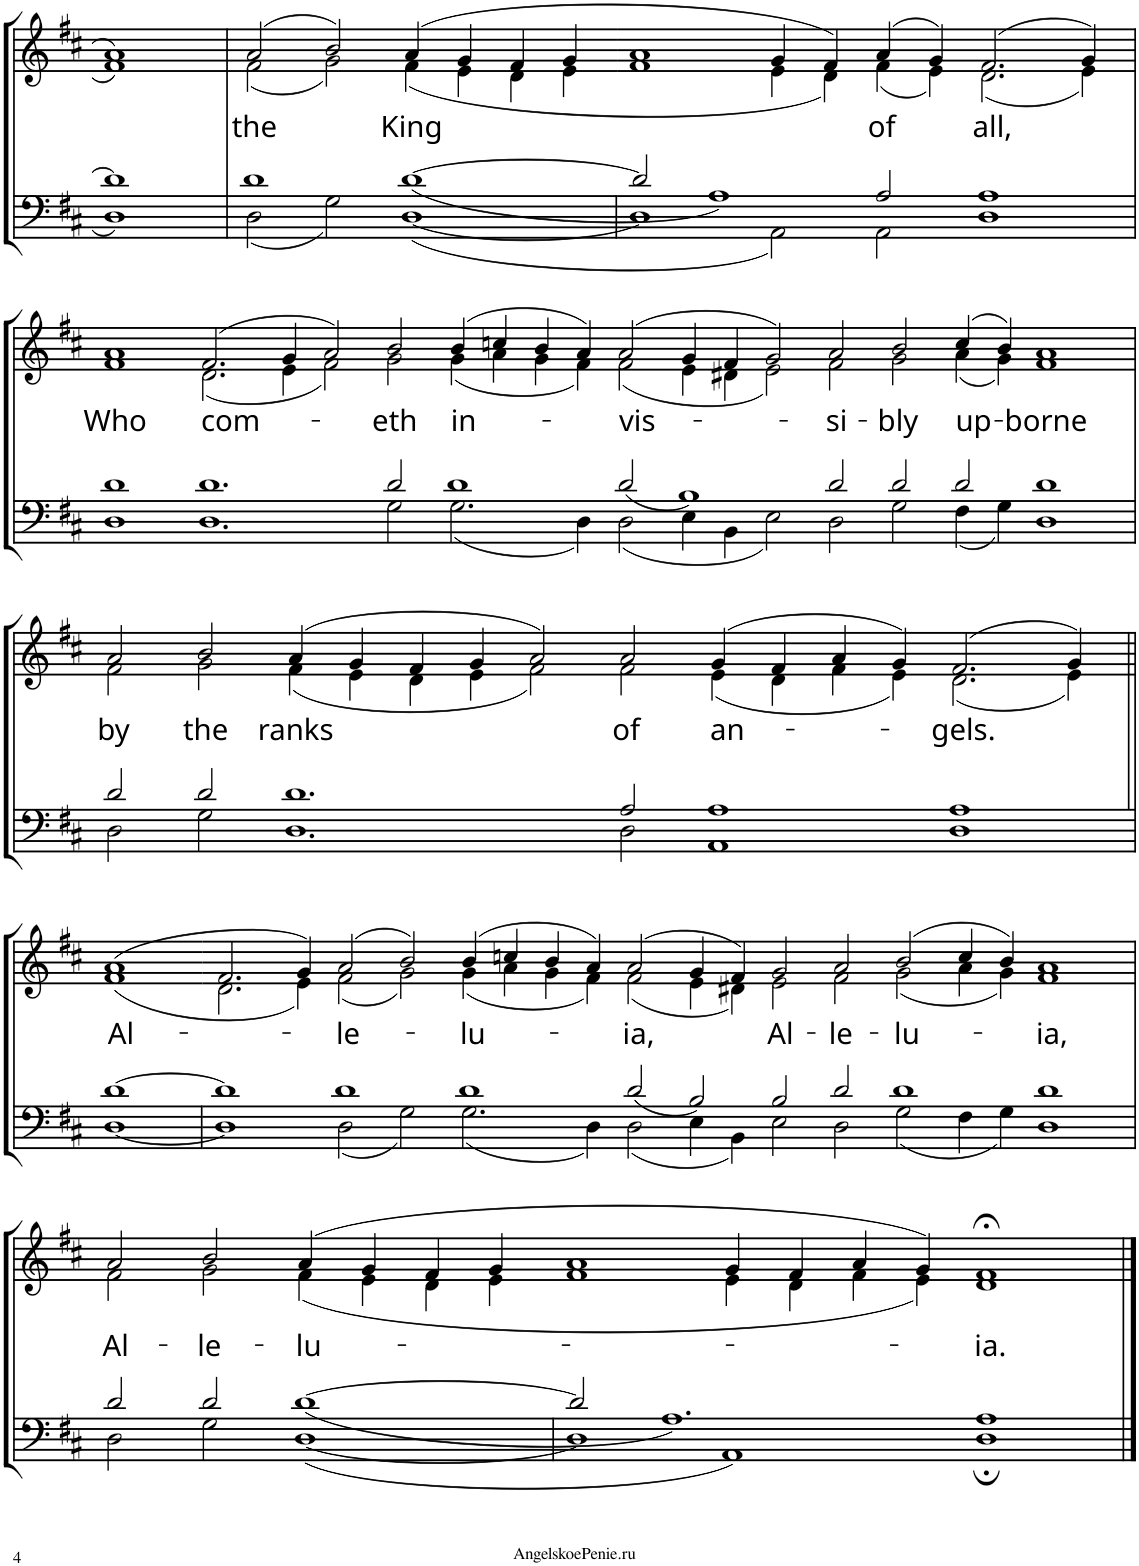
**kern	**kern	**text
*part1	*part1	*part1
*staff2	*staff1	*staff1
*I"Piano	*	*
*I'Pno.	*	*
!!LO:PB:g=z
*clefF4	*clefG2	*
*k[f#c#]	*k[f#c#]	*
*M63/4	*M63/4	*
=27	=27	=27
*^	*^	*
*	*^	*	*	*
000ryy	1d]	1D	1a	1f#	.
.	1ryy	1ryy	000ryy	000ryy	.
.	1ryy	1ryy	.	.	.
.	1ryy	1ryy	.	.	.
.	1ryy	1ryy	.	.	.
.	1ryy	1ryy	.	.	.
.	1ryy	1ryy	.	.	.
.	1ryy	1ryy	.	.	.
4%31ryy	1ryy	1ryy	.	.	.
.	1ryy	1ryy	00ryy	00ryy	.
.	1ryy	1ryy	.	.	.
.	1ryy	1ryy	.	.	.
.	4%15ryy	4%15ryy	.	.	.
.	.	.	0ryy	0ryy	.
.	.	.	2.ryy	2.ryy	.
=28	=28	=28	=28	=28	=28
!	!	!	!	!	!LO:LY:b
000ryy	1d	2D\	(2a/	(2f#\	the
.	.	2G\	2b/)	2g\)	.
!	!	!	!	!	!LO:LY:b
.	[1d	[1D	(4a/	(4f#\	King
.	.	.	4g/	4e\	.
.	.	.	4f#/	4d\	.
.	.	.	4g/	4e\	.
.	1ryy	1ryy	000ryy	000ryy	.
.	1ryy	1ryy	.	.	.
.	1ryy	1ryy	.	.	.
.	1ryy	1ryy	.	.	.
.	1ryy	1ryy	.	.	.
.	1ryy	1ryy	.	.	.
4%31ryy	1ryy	1ryy	.	.	.
.	1ryy	1ryy	.	.	.
.	1ryy	1ryy	00ryy	00ryy	.
.	1ryy	1ryy	.	.	.
.	4%15ryy	4%15ryy	.	.	.
.	.	.	1..ryy	1..ryy	.
=29-	=29-	=29-	=29-	=29-	=29-
000ryy	2d/]	1D]	1a	1f#	.
.	1A	.	.	.	.
.	.	2AA\	4g/	4e\	.
.	.	.	4f#/)	4d\)	.
!	!	!	!	!	!LO:LY:b
.	2A/	2AA\	(4a/	(4f#\	of
.	.	.	4g/)	4e\)	.
!	!	!	!	!	!LO:LY:b
.	1A	1D	(2.f#/	(2.d\	all,
.	.	.	4g/)	4e\)	.
.	1ryy	1ryy	000ryy	000ryy	.
.	1ryy	1ryy	.	.	.
.	1ryy	1ryy	.	.	.
.	1ryy	1ryy	.	.	.
.	1ryy	1ryy	.	.	.
4%31ryy	1ryy	1ryy	.	.	.
.	1ryy	1ryy	.	.	.
.	1ryy	1ryy	.	.	.
.	1ryy	1ryy	00ryy	00ryy	.
.	4%15ryy	4%15ryy	.	.	.
.	.	.	2.ryy	2.ryy	.
!!LO:LB:g=z	!!
=30	=30	=30	=30	=30	=30
!	!	!	!	!	!LO:LY:b
000ryy	1d	1D	1a	1f#	Who
!	!	!	!	!	!LO:LY:b
.	1.d	1.D	(2.f#/	(2.d\	com-
.	.	.	4g/	4e\	.
.	.	.	2a/)	2f#\)	.
!	!	!	!	!	!LO:LY:b
.	2d/	2G\	2b/	2g\	-eth
!	!	!	!	!	!LO:LY:b
.	1d	2.G\	(4b/	(4g\	in-
.	.	.	4ccn/	4a\	.
.	.	.	4b/	4g\	.
.	.	4D\	4a/)	4f#\)	.
!	!	!	!	!	!LO:LY:b
.	2d/	2D\	(2a/	(2f#\	-vis-
.	1B	4E\	4g/	4e\	.
.	.	4BB\	4f#/	4d#X\	.
.	.	2E\	2g/)	2e\)	.
!	!	!	!	!	!LO:LY:b
.	2d/	2D\	2a/	2f#\	-si-
!	!	!	!	!	!LO:LY:b
.	2d/	2G\	2b/	2g\	-bly
!	!	!	!	!	!LO:LY:b
.	2d/	4F#\	(4cc/	(4a\	up-
.	.	4G\	4b/)	4g\)	.
!	!	!	!	!	!LO:LY:b
.	1d	1D	1a	1f#	-borne
4%31ryy	1ryy	1ryy	4%31ryy	4%31ryy	.
.	1ryy	1ryy	.	.	.
.	1ryy	1ryy	.	.	.
.	1ryy	1ryy	.	.	.
.	4%15ryy	4%15ryy	.	.	.
!!LO:LB:g=z	!!
=31	=31	=31	=31	=31	=31
!	!	!	!	!	!LO:LY:b
000ryy	2d/	2D\	2a/	2f#\	by
!	!	!	!	!	!LO:LY:b
.	2d/	2G\	2b/	2g\	the
!	!	!	!	!	!LO:LY:b
.	1.d	1.D	(4a/	(4f#\	ranks
.	.	.	4g/	4e\	.
.	.	.	4f#/	4d\	.
.	.	.	4g/	4e\	.
.	.	.	2a/)	2f#\)	.
!	!	!	!	!	!LO:LY:b
.	2A/	2D\	2a/	2f#\	of
!	!	!	!	!	!LO:LY:b
.	1A	1AA	(4g/	(4e\	an-
.	.	.	4f#/	4d\	.
.	.	.	4a/	4f#\	.
.	.	.	4g/)	4e\)	.
!	!	!	!	!	!LO:LY:b
.	1A	1D	(2.f#/	(2.d\	-gels.
.	.	.	4g/)	4e\)	.
.	1ryy	1ryy	000ryy	000ryy	.
.	1ryy	1ryy	.	.	.
.	1ryy	1ryy	.	.	.
4%31ryy	1ryy	1ryy	.	.	.
.	1ryy	1ryy	.	.	.
.	1ryy	1ryy	.	.	.
.	1ryy	1ryy	.	.	.
.	4%15ryy	4%15ryy	.	.	.
.	.	.	0ryy	0ryy	.
.	.	.	2.ryy	2.ryy	.
!!LO:LB:g=z	!!
=32||	=32||	=32||	=32||	=32||	=32||
!	!	!	!	!	!LO:LY:b
000ryy	[1d	[1D	(1a	(1f#	Al-
.	1ryy	1ryy	000ryy	000ryy	.
.	1ryy	1ryy	.	.	.
.	1ryy	1ryy	.	.	.
.	1ryy	1ryy	.	.	.
.	1ryy	1ryy	.	.	.
.	1ryy	1ryy	.	.	.
.	1ryy	1ryy	.	.	.
4%31ryy	1ryy	1ryy	.	.	.
.	1ryy	1ryy	00ryy	00ryy	.
.	1ryy	1ryy	.	.	.
.	1ryy	1ryy	.	.	.
.	4%15ryy	4%15ryy	.	.	.
.	.	.	0ryy	0ryy	.
.	.	.	2.ryy	2.ryy	.
=33-	=33-	=33-	=33-	=33-	=33-
000ryy	1d]	1D]	2.f#/	2.d\	.
.	.	.	4g/)	4e\)	.
!	!	!	!	!	!LO:LY:b
.	1d	2D\	(2a/	(2f#\	-le-
.	.	2G\	2b/)	2g\)	.
!	!	!	!	!	!LO:LY:b
.	1d	2.G\	(4b/	(4g\	-lu-
.	.	.	4ccn/	4a\	.
.	.	.	4b/	4g\	.
.	.	4D\	4a/)	4f#\)	.
!	!	!	!	!	!LO:LY:b
.	2d/	2D\	(2a/	(2f#\	-ia,
.	2B/	4E\	4g/	4e\	.
.	.	4BB\	4f#/)	4d#X\)	.
!	!	!	!	!	!LO:LY:b
.	2B/	2E\	2g/	2e\	Al-
!	!	!	!	!	!LO:LY:b
.	2d/	2D\	2a/	2f#\	-le-
!	!	!	!	!	!LO:LY:b
.	1d	2G\	(2b/	(2g\	-lu-
.	.	4F#\	4cc/	4a\	.
.	.	4G\	4b/)	4g\)	.
!	!	!	!	!	!LO:LY:b
.	1d	1D	1a	1f#	-ia,
.	1ryy	1ryy	000ryy	000ryy	.
4%31ryy	1ryy	1ryy	.	.	.
.	1ryy	1ryy	.	.	.
.	1ryy	1ryy	.	.	.
.	1ryy	1ryy	.	.	.
.	4%15ryy	4%15ryy	.	.	.
.	.	.	2.ryy	2.ryy	.
!!LO:LB:g=z	!!
=34	=34	=34	=34	=34	=34
!	!	!	!	!	!LO:LY:b
000ryy	2d/	2D\	2a/	2f#\	Al-
!	!	!	!	!	!LO:LY:b
.	2d/	2G\	2b/	2g\	-le-
!	!	!	!	!	!LO:LY:b
.	[1d	[1D	(4a/	(4f#\	-lu-
.	.	.	4g/	4e\	.
.	.	.	4f#/	4d\	.
.	.	.	4g/	4e\	.
.	1ryy	1ryy	000ryy	000ryy	.
.	1ryy	1ryy	.	.	.
.	1ryy	1ryy	.	.	.
.	1ryy	1ryy	.	.	.
.	1ryy	1ryy	.	.	.
.	1ryy	1ryy	.	.	.
4%31ryy	1ryy	1ryy	.	.	.
.	1ryy	1ryy	.	.	.
.	1ryy	1ryy	00ryy	00ryy	.
.	1ryy	1ryy	.	.	.
.	4%15ryy	4%15ryy	.	.	.
.	.	.	1..ryy	1..ryy	.
=35-	=35-	=35-	=35-	=35-	=35-
000ryy	2d/]	1D]	1a	1f#	.
.	1.A	.	.	.	.
.	.	1AA	4g/	4e\	.
.	.	.	4f#/	4d\	.
.	.	.	4a/	4f#\	.
.	.	.	4g/)	4e\)	.
!	!	!	!	!	!LO:LY:b
.	1A	1D;	1f#;<	1d	-ia.
.	1ryy	1ryy	000ryy	000ryy	.
.	1ryy	1ryy	.	.	.
.	1ryy	1ryy	.	.	.
.	1ryy	1ryy	.	.	.
.	1ryy	1ryy	.	.	.
4%31ryy	1ryy	1ryy	.	.	.
.	1ryy	1ryy	.	.	.
.	1ryy	1ryy	.	.	.
.	1ryy	1ryy	00ryy	00ryy	.
.	4%15ryy	4%15ryy	.	.	.
.	.	.	2.ryy	2.ryy	.
*v	*v	*v	*	*	*
*	*v	*v	*
==	==	==
*-	*-	*-
